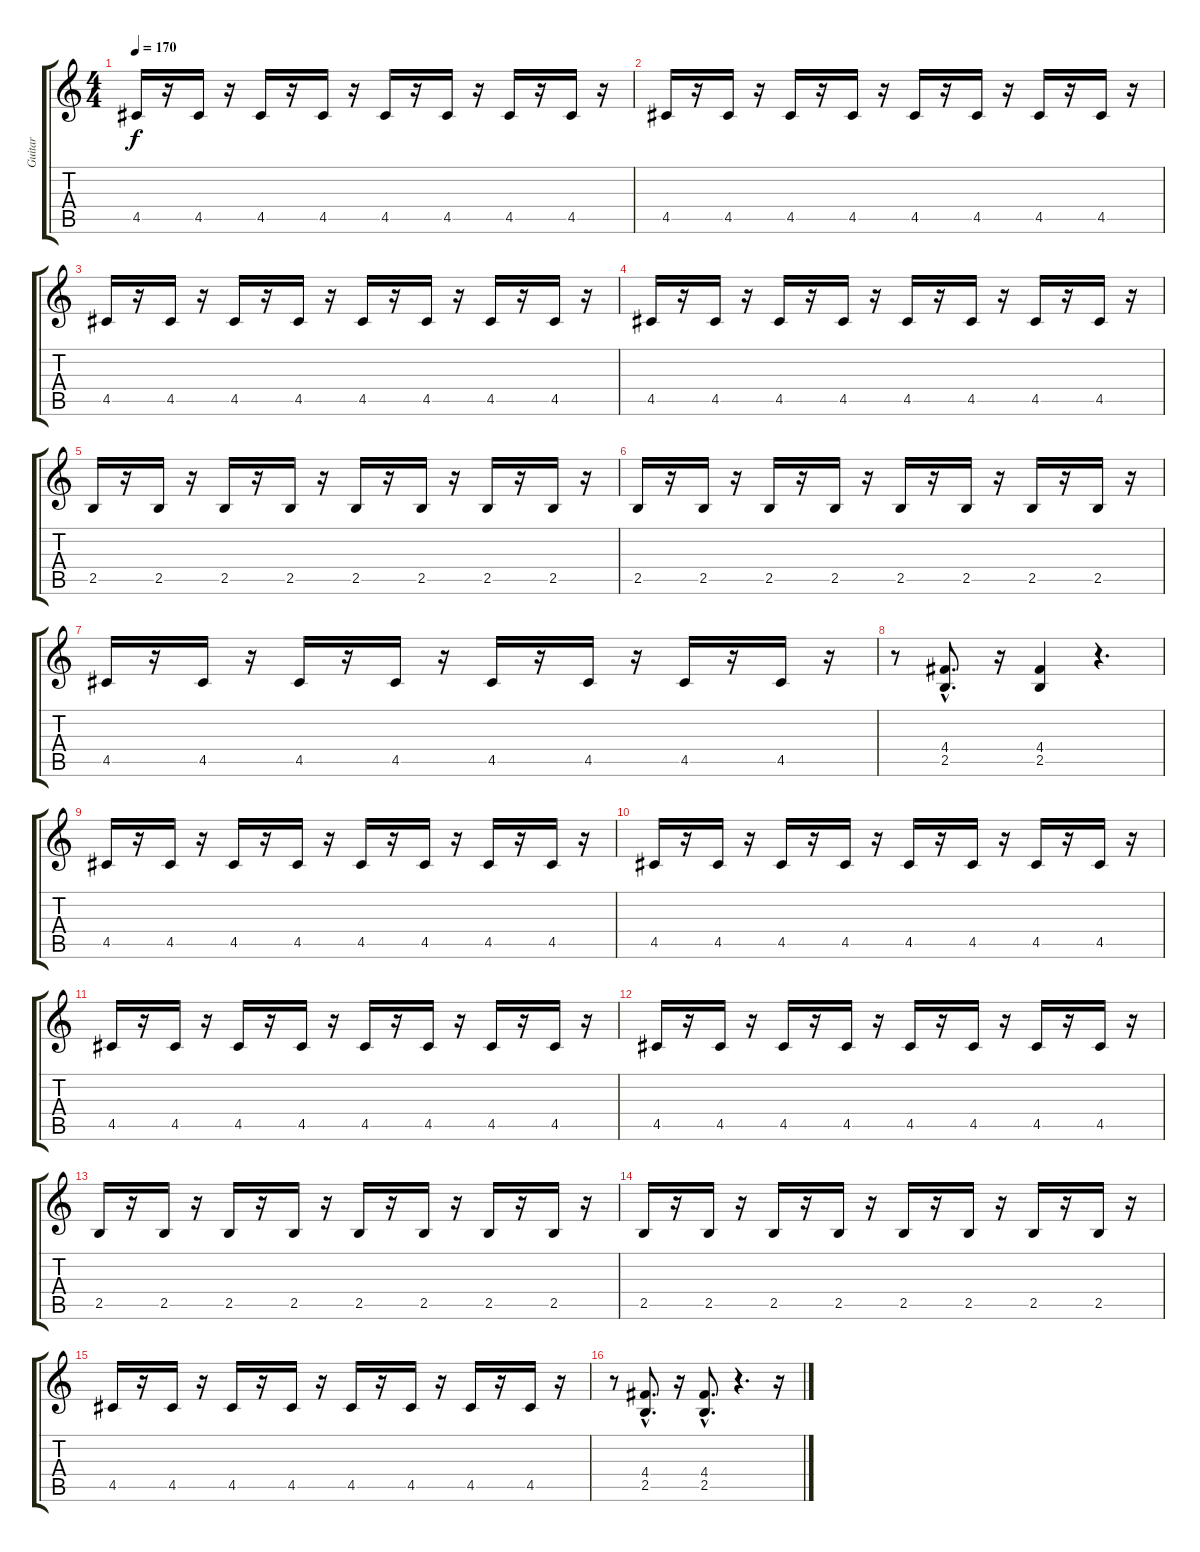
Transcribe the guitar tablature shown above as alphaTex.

\track ("Guitar" "Guitar") {instrument distortionguitar}
\staff {score tabs}
\tuning (E4 B3 G3 D3 A2 E2) {hide}
\ts (4 4)
\tempo 170
\clef g2
\ks c
4.5.16{dy f} r.16 4.5.16 r.16 4.5.16 r.16 4.5.16 r.16 4.5.16 r.16 4.5.16 r.16 4.5.16 r.16 4.5.16 r.16 |
4.5.16 r.16 4.5.16 r.16 4.5.16 r.16 4.5.16 r.16 4.5.16 r.16 4.5.16 r.16 4.5.16 r.16 4.5.16 r.16 |
4.5.16 r.16 4.5.16 r.16 4.5.16 r.16 4.5.16 r.16 4.5.16 r.16 4.5.16 r.16 4.5.16 r.16 4.5.16 r.16 |
4.5.16 r.16 4.5.16 r.16 4.5.16 r.16 4.5.16 r.16 4.5.16 r.16 4.5.16 r.16 4.5.16 r.16 4.5.16 r.16 |
2.5.16 r.16 2.5.16 r.16 2.5.16 r.16 2.5.16 r.16 2.5.16 r.16 2.5.16 r.16 2.5.16 r.16 2.5.16 r.16 |
2.5.16 r.16 2.5.16 r.16 2.5.16 r.16 2.5.16 r.16 2.5.16 r.16 2.5.16 r.16 2.5.16 r.16 2.5.16 r.16 |
4.5.16 r.16 4.5.16 r.16 4.5.16 r.16 4.5.16 r.16 4.5.16 r.16 4.5.16 r.16 4.5.16 r.16 4.5.16 r.16 |
r.8 (4.4{hac} 2.5{hac}).8{d} r.16 (4.4 2.5).4 r.4{d} |
4.5.16 r.16 4.5.16 r.16 4.5.16 r.16 4.5.16 r.16 4.5.16 r.16 4.5.16 r.16 4.5.16 r.16 4.5.16 r.16 |
4.5.16 r.16 4.5.16 r.16 4.5.16 r.16 4.5.16 r.16 4.5.16 r.16 4.5.16 r.16 4.5.16 r.16 4.5.16 r.16 |
4.5.16 r.16 4.5.16 r.16 4.5.16 r.16 4.5.16 r.16 4.5.16 r.16 4.5.16 r.16 4.5.16 r.16 4.5.16 r.16 |
4.5.16 r.16 4.5.16 r.16 4.5.16 r.16 4.5.16 r.16 4.5.16 r.16 4.5.16 r.16 4.5.16 r.16 4.5.16 r.16 |
2.5.16 r.16 2.5.16 r.16 2.5.16 r.16 2.5.16 r.16 2.5.16 r.16 2.5.16 r.16 2.5.16 r.16 2.5.16 r.16 |
2.5.16 r.16 2.5.16 r.16 2.5.16 r.16 2.5.16 r.16 2.5.16 r.16 2.5.16 r.16 2.5.16 r.16 2.5.16 r.16 |
4.5.16 r.16 4.5.16 r.16 4.5.16 r.16 4.5.16 r.16 4.5.16 r.16 4.5.16 r.16 4.5.16 r.16 4.5.16 r.16 |
r.8 (4.4{hac} 2.5{hac}).8{d} r.16 (4.4{hac} 2.5{hac}).8{d} r.4{d} r.16
